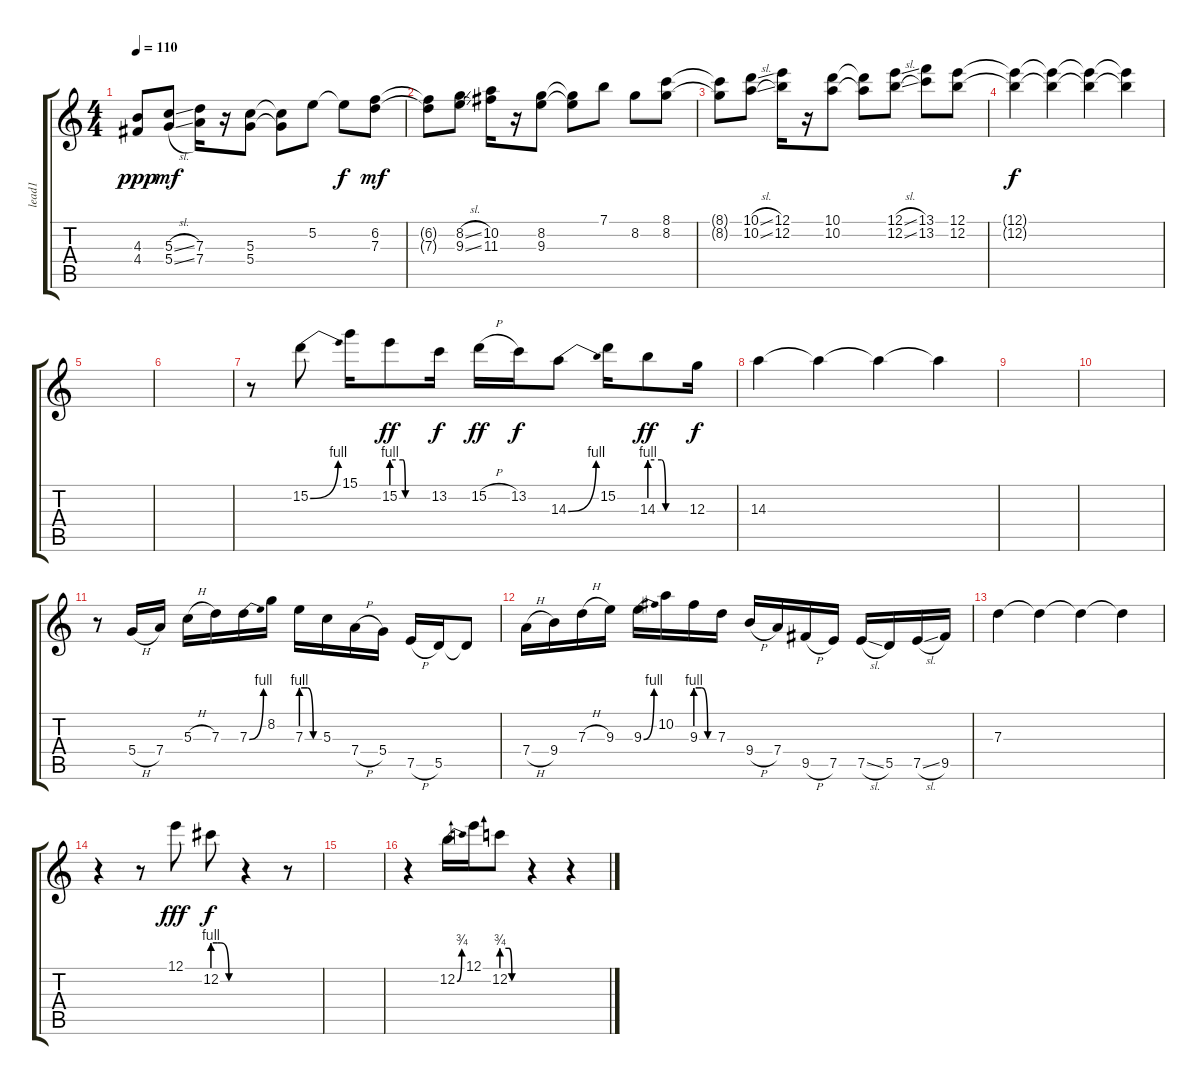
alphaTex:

\track ("lead1" "lead1") {instrument electricguitarjazz}
\staff {score tabs}
\tuning (E4 B3 G3 D3 A2 E2) {hide}
\ts (4 4)
\tempo 110
\clef g2
\ks c
(4.3 4.4).8{dy ppp} (5.3{sl} 5.4{sl}).8{dy mf} (7.3 7.4).16 r.16 (5.3 5.4).8 (5.3{t} 5.4{t}).8 5.2.8 5.2{t}.8{dy f} (6.2 7.3).8{dy mf} |
(6.2{t} 7.3{t}).8 (8.2{sl} 9.3{sl}).8 (10.2 11.3).16 r.16 (8.2 9.3).8 (8.2{t} 9.3{t}).8 7.1.8 8.2.8 (8.1 8.2).8 |
(8.1{t} 8.2{t}).8 (10.1{sl} 10.2{sl}).8 (12.1 12.2).16 r.16 (10.1 10.2).8 (10.1{t} 10.2{t}).8 (12.1{sl} 12.2{sl}).8 (13.1 13.2).8 (12.1 12.2).8 |
(12.1{t} 12.2{t}).4{dy f} (12.1{t} 12.2{t}).4 (12.1{t} 12.2{t}).4 (12.1{t} 12.2{t}).4 |
|
|
r.8{volume 14} 15.2{be (bend 0 0 60 4)}.8 15.1.16 15.2{be (custom 0 4 19 4 23 0 39 0 60 0)}.8{dy ff} 13.2.16{dy f} 15.2{h}.16{dy ff} 13.2.16{dy f} 14.3{be (bend 0 0 60 4)}.8 15.2.16 14.3{be (custom 0 4 20 4 27 0 43 0 60 0)}.8{dy ff} 12.3.16{dy f} |
14.3.4 14.3{t}.4 14.3{t}.4 14.3{t}.4 |
|
|
r.8 5.4{h}.16 7.4.16 5.3{h}.16 7.3.16 7.3{be (bend 0 0 60 4)}.16 8.2.16 7.3{be (custom 0 4 20 4 40 0 60 0)}.16 5.3.16 7.4{h}.16 5.4.16 7.5{h}.16 5.5.16 5.5{t}.8 |
7.4{h}.16 9.4.16 7.3{h}.16 9.3.16 9.3{be (bend 0 0 60 4)}.16 10.2.16 9.3{be (custom 0 4 20 4 40 0 60 0)}.16 7.3.16 9.4{h}.16 7.4.16 9.5{h}.16 7.5.16 7.5{sl}.16 5.5.16 7.5{sl}.16 9.5.16 |
7.3.4 7.3{t}.4 7.3{t}.4 7.3{t}.4 |
r.4 r.8 12.1.8{dy fff} 12.2{be (custom 0 4 12 4 20 4 40 0 60 0)}.8{dy f} r.4 r.8 |
|
r.4 12.2{be (bend 0 0 60 3)}.16 12.1.16 12.2{be (custom 0 3 20 3 28 0 30 0 60 0)}.8 r.4 r.4
